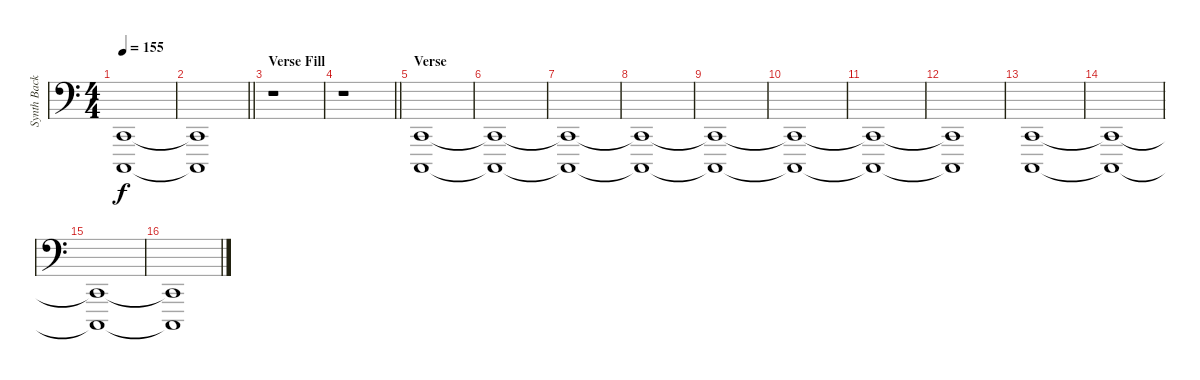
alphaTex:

\track ("Synth Back" "Synth Back") {instrument pad8sweep}
\staff {score}
\tuning (D3 A2 F2 C2 G1 C1) {hide}
\ts (4 4)
\tempo 155
\clef f4
\ks c
(0.4{t} 0.6{t}).1{dy f} |
\barLineRight lightlight
(0.4{t} 0.6{t}).1 |
\section ("" "Verse Fill")
r.1 |
\barLineRight lightlight
r.1 |
\section ("" "Verse")
(0.4 0.6).1 |
(0.4{t} 0.6{t}).1 |
(0.4{t} 0.6{t}).1 |
(0.4{t} 0.6{t}).1 |
(0.4{t} 0.6{t}).1 |
(0.4{t} 0.6{t}).1 |
(0.4{t} 0.6{t}).1 |
(0.4{t} 0.6{t}).1 |
(0.4 0.6).1 |
(0.4{t} 0.6{t}).1 |
(0.4{t} 0.6{t}).1 |
(0.4{t} 0.6{t}).1
